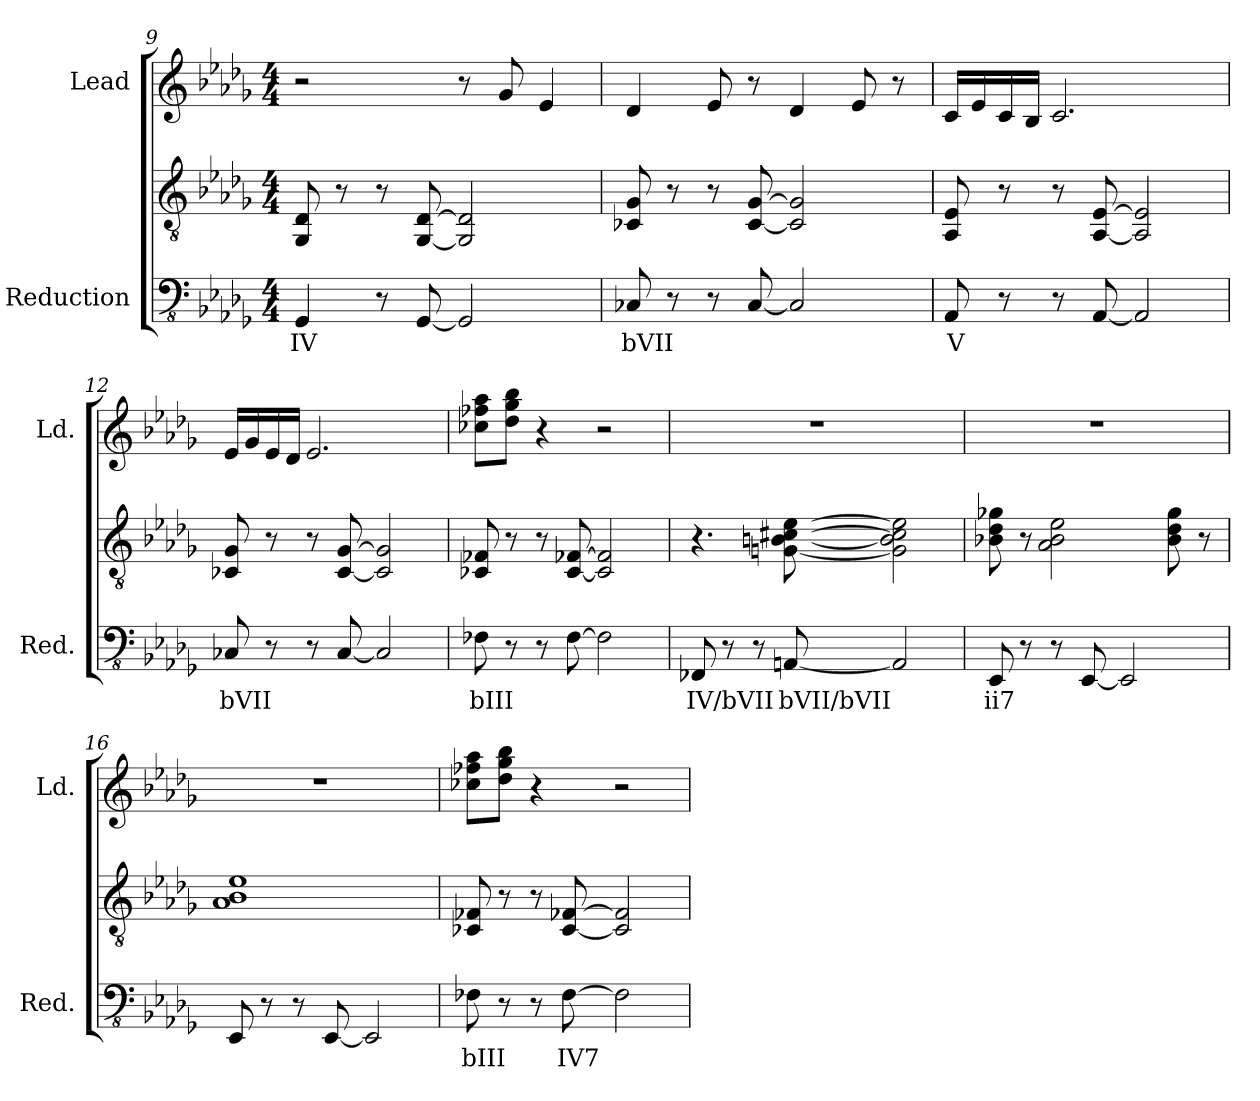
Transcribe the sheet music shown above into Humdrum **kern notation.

**kern	**text	**kern	**kern
*part2	*part2	*part2	*part1
*staff3	*staff3	*staff2	*staff1
*I"Reduction	*	*	*I"Lead
*I'Red.	*	*	*I'Ld.
!!LO:PB:g=z
*clefFv4	*	*clefGv2	*clefG2
*k[b-e-a-d-g-]	*	*k[b-e-a-d-g-]	*k[b-e-a-d-g-]
*D-:	*	*D-:	*D-:
*M4/4	*	*M4/4	*M4/4
=9	=9	=9	=9
!	!LO:LY:b:color=#000000	!	!
4GGG-i/	IV	8GG-i/ 8D-i	2r
.	.	8r	.
8r	.	8r	.
[<8GGG-i/	.	[<8GG-i/ [>8D-i	.
2GGG-i/]	.	2GG-i/] 2D-i]	8r
.	.	.	8g-i/
.	.	.	4e-i/
=10	=10	=10	=10
!	!LO:LY:b:color=#000000	!	!
8CC-Xi/	bVII	8C-Xi/ 8G-i	4d-i/
8r	.	8r	.
8r	.	8r	8e-i/
[<8CC-i/	.	[<8C-i/ [>8G-i	8r
2CC-i/]	.	2C-i/] 2G-i]	4d-i/
.	.	.	8e-i/
.	.	.	8r
=11	=11	=11	=11
!	!LO:LY:b:color=#000000	!	!
8AAA-i/	V	8AA-i/ 8E-i	16ci/LL
.	.	.	16e-i/
8r	.	8r	16ci/
.	.	.	16B-i/JJ
8r	.	8r	2.ci/
[<8AAA-i/	.	[<8AA-i/ [>8E-i	.
2AAA-i/]	.	2AA-i/] 2E-i]	.
=12	=12	=12	=12
!	!LO:LY:b:color=#000000	!	!
8CC-Xi/	bVII	8C-Xi/ 8G-i	16e-i/LL
.	.	.	16g-i/
8r	.	8r	16e-i/
.	.	.	16d-i/JJ
8r	.	8r	2.e-i/
[<8CC-i/	.	[<8C-i/ [>8G-i	.
2CC-i/]	.	2C-i/] 2G-i]	.
!!LO:LB:g=z
=13	=13	=13	=13
!	!LO:LY:b:color=#000000	!	!
8FF-Xi\	bIII	8C-Xi/ 8F-Xi	8cc-Xi\ 8ff-Xi 8aa-iL
!	!LO:LY:b:color=#000000	!	!
8r	IV7	8r	8dd-i\ 8gg-i 8bb-iJ
8r	.	8r	4r
[>8FF-i\	.	[<8C-i/ [>8F-Xi	.
2FF-i\]	.	2C-i/] 2F-i]	2r
=14	=14	=14	=14
!	!LO:LY:b:color=#000000	!	!
8FFF-Xi/	IV/bVII	4.r	1r
8r	.	.	.
8r	.	.	.
!	!LO:LY:b:color=#000000	!	!
[<8AAAni/	bVII/bVII	[<8Gni\ [<8Bni [>8c#Xi [>8e-i	.
2AAAi/]	.	2Gi\] 2Bi] 2c#i] 2e-i]	.
=15	=15	=15	=15
!	!LO:LY:b:color=#000000	!	!
8EEE-i/	ii7	8B-Xi\ 8d-i 8g-Xi	1r
8r	.	8r	.
8r	.	2A-i\ 2B-i 2e-i	.
[<8EEE-i/	.	.	.
2EEE-i/]	.	.	.
.	.	8B-i\ 8d-i 8g-i	.
.	.	8r	.
=16	=16	=16	=16
8EEE-i/	.	1A-i 1B-i 1e-i	1r
8r	.	.	.
8r	.	.	.
[<8EEE-i/	.	.	.
2EEE-i/]	.	.	.
!!LO:LB:g=z
=17	=17	=17	=17
!	!LO:LY:b:color=#000000	!	!
8FF-Xi\	bIII	8C-Xi/ 8F-Xi	8cc-Xi\ 8ff-Xi 8aa-iL
8r	.	8r	8dd-i\ 8gg-i 8bb-iJ
8r	.	8r	4r
!	!LO:LY:b:color=#000000	!	!
[>8FF-i\	IV7	[<8C-i/ [>8F-Xi	.
2FF-i\]	.	2C-i/] 2F-i]	2r
=	=	=	=
*-	*-	*-	*-
